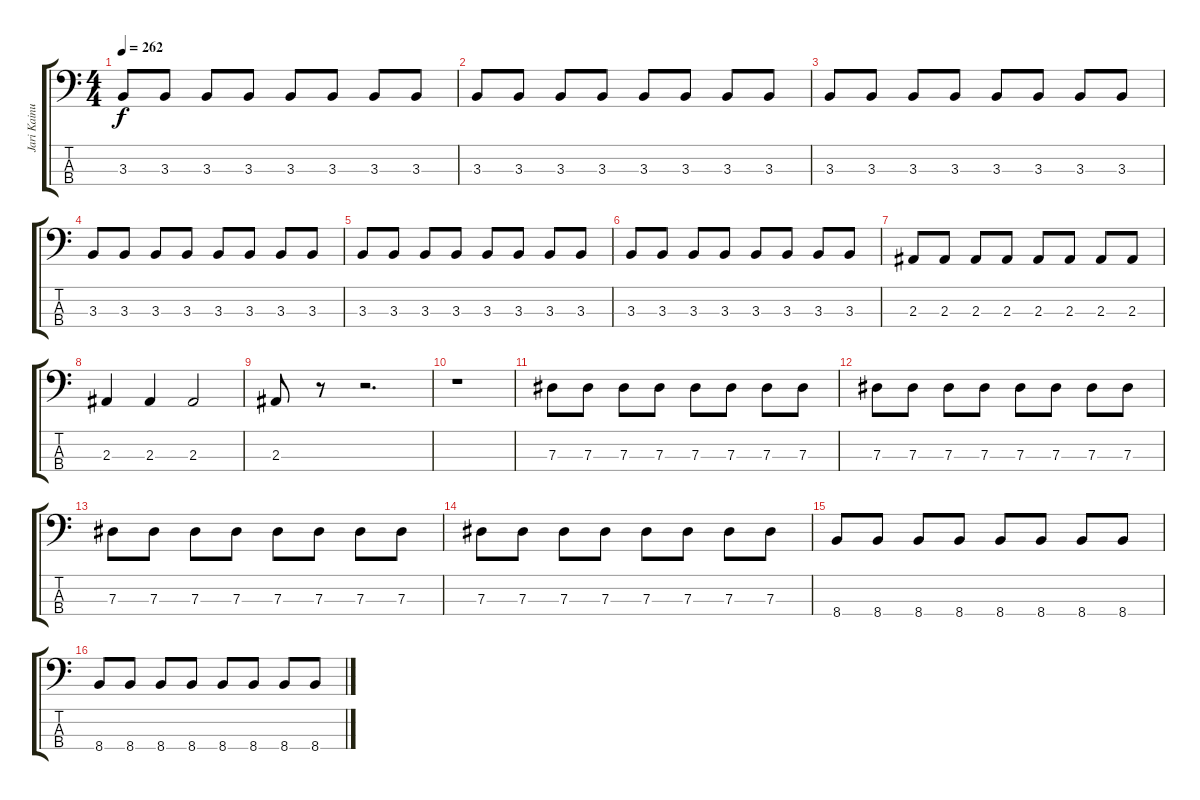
\track ("Jari Kainulainen" "Jari Kainu") {instrument electricbassfinger}
\staff {score tabs}
\tuning (Gb2 Db2 Ab1 Eb1) {hide}
\ts (4 4)
\tempo 262
\clef f4
\ks c
3.3.8{dy f} 3.3.8 3.3.8 3.3.8 3.3.8 3.3.8 3.3.8 3.3.8 |
3.3.8 3.3.8 3.3.8 3.3.8 3.3.8 3.3.8 3.3.8 3.3.8 |
3.3.8 3.3.8 3.3.8 3.3.8 3.3.8 3.3.8 3.3.8 3.3.8 |
3.3.8 3.3.8 3.3.8 3.3.8 3.3.8 3.3.8 3.3.8 3.3.8 |
3.3.8 3.3.8 3.3.8 3.3.8 3.3.8 3.3.8 3.3.8 3.3.8 |
3.3.8 3.3.8 3.3.8 3.3.8 3.3.8 3.3.8 3.3.8 3.3.8 |
2.3.8 2.3.8 2.3.8 2.3.8 2.3.8 2.3.8 2.3.8 2.3.8 |
2.3.4 2.3.4 2.3.2 |
2.3.8 r.8 r.2{d} |
r.1 |
7.3.8 7.3.8 7.3.8 7.3.8 7.3.8 7.3.8 7.3.8 7.3.8 |
7.3.8 7.3.8 7.3.8 7.3.8 7.3.8 7.3.8 7.3.8 7.3.8 |
7.3.8 7.3.8 7.3.8 7.3.8 7.3.8 7.3.8 7.3.8 7.3.8 |
7.3.8 7.3.8 7.3.8 7.3.8 7.3.8 7.3.8 7.3.8 7.3.8 |
8.4.8 8.4.8 8.4.8 8.4.8 8.4.8 8.4.8 8.4.8 8.4.8 |
8.4.8 8.4.8 8.4.8 8.4.8 8.4.8 8.4.8 8.4.8 8.4.8
